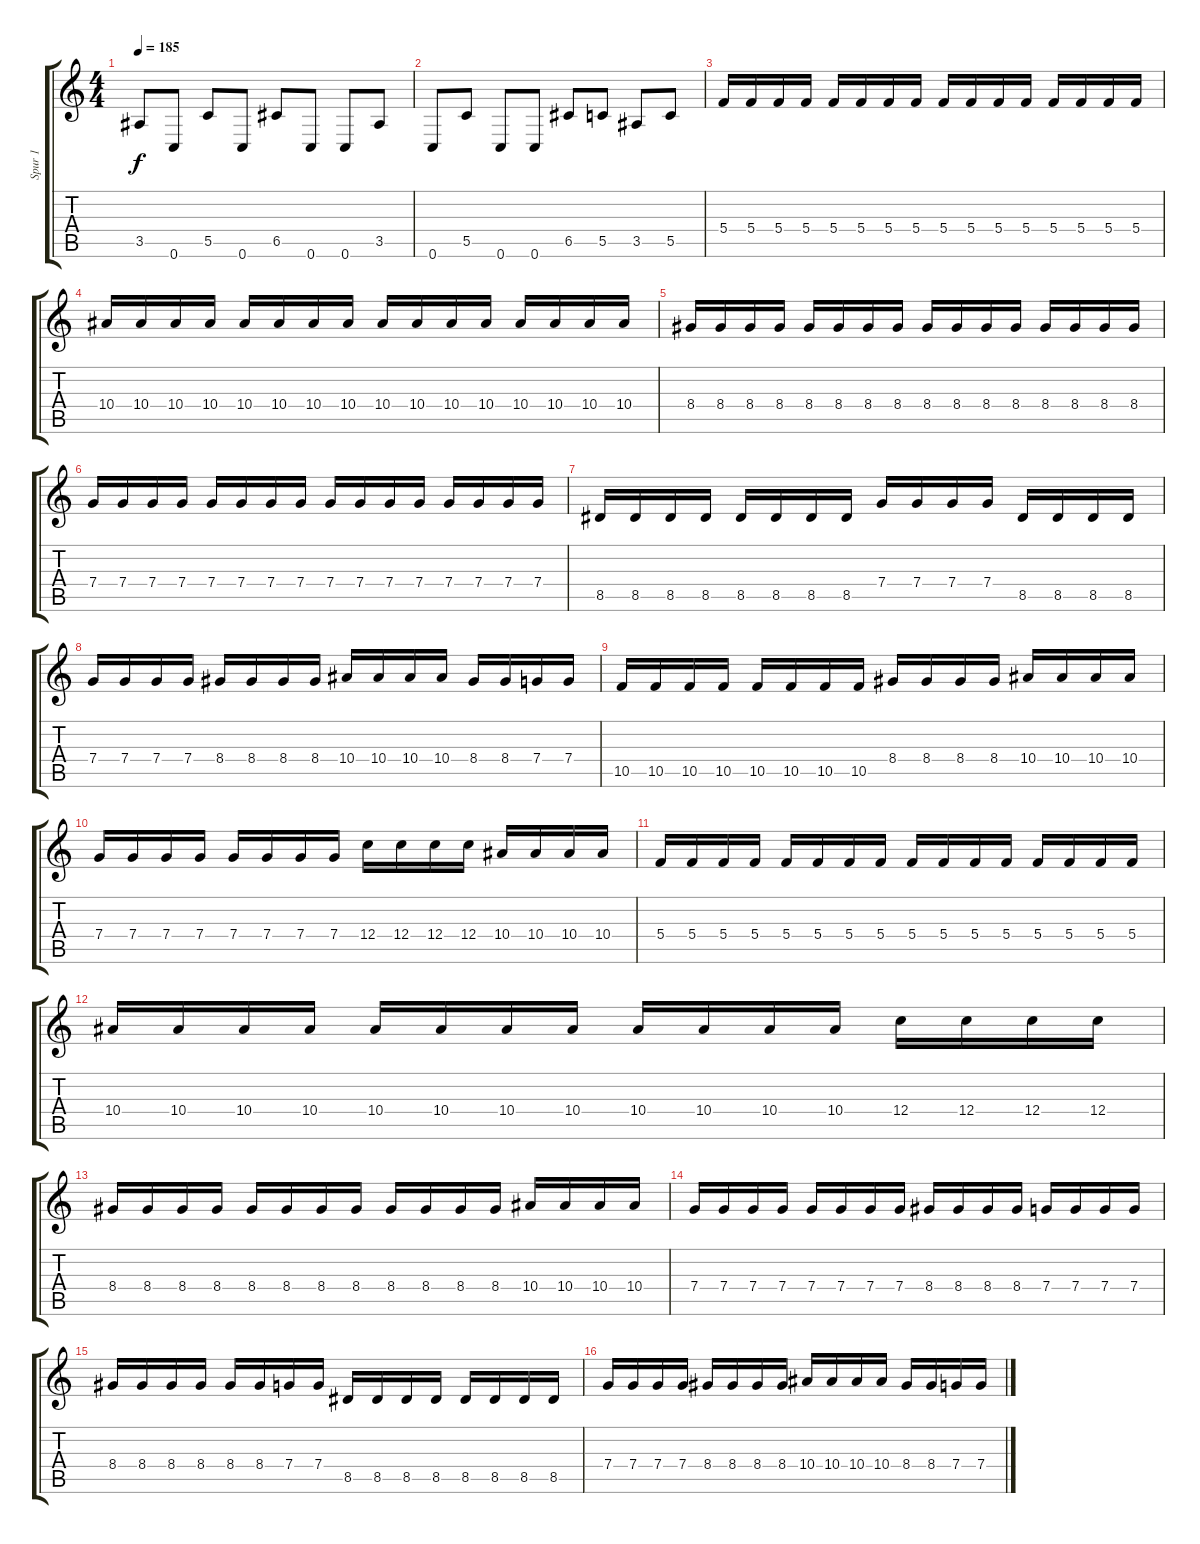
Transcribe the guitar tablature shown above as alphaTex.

\track ("Spur 1" "Spur 1") {instrument distortionguitar}
\staff {score tabs}
\tuning (D4 A3 F3 C3 G2 C2) {hide}
\ts (4 4)
\tempo 185
\clef g2
\ks c
3.5.8{dy f} 0.6.8 5.5.8 0.6.8 6.5.8 0.6.8 0.6.8 3.5.8 |
0.6.8 5.5.8 0.6.8 0.6.8 6.5.8 5.5.8 3.5.8 5.5.8 |
5.4.16 5.4.16 5.4.16 5.4.16 5.4.16 5.4.16 5.4.16 5.4.16 5.4.16 5.4.16 5.4.16 5.4.16 5.4.16 5.4.16 5.4.16 5.4.16 |
10.4.16 10.4.16 10.4.16 10.4.16 10.4.16 10.4.16 10.4.16 10.4.16 10.4.16 10.4.16 10.4.16 10.4.16 10.4.16 10.4.16 10.4.16 10.4.16 |
8.4.16 8.4.16 8.4.16 8.4.16 8.4.16 8.4.16 8.4.16 8.4.16 8.4.16 8.4.16 8.4.16 8.4.16 8.4.16 8.4.16 8.4.16 8.4.16 |
7.4.16 7.4.16 7.4.16 7.4.16 7.4.16 7.4.16 7.4.16 7.4.16 7.4.16 7.4.16 7.4.16 7.4.16 7.4.16 7.4.16 7.4.16 7.4.16 |
8.5.16 8.5.16 8.5.16 8.5.16 8.5.16 8.5.16 8.5.16 8.5.16 7.4.16 7.4.16 7.4.16 7.4.16 8.5.16 8.5.16 8.5.16 8.5.16 |
7.4.16 7.4.16 7.4.16 7.4.16 8.4.16 8.4.16 8.4.16 8.4.16 10.4.16 10.4.16 10.4.16 10.4.16 8.4.16 8.4.16 7.4.16 7.4.16 |
10.5.16 10.5.16 10.5.16 10.5.16 10.5.16 10.5.16 10.5.16 10.5.16 8.4.16 8.4.16 8.4.16 8.4.16 10.4.16 10.4.16 10.4.16 10.4.16 |
7.4.16 7.4.16 7.4.16 7.4.16 7.4.16 7.4.16 7.4.16 7.4.16 12.4.16 12.4.16 12.4.16 12.4.16 10.4.16 10.4.16 10.4.16 10.4.16 |
5.4.16 5.4.16 5.4.16 5.4.16 5.4.16 5.4.16 5.4.16 5.4.16 5.4.16 5.4.16 5.4.16 5.4.16 5.4.16 5.4.16 5.4.16 5.4.16 |
10.4.16 10.4.16 10.4.16 10.4.16 10.4.16 10.4.16 10.4.16 10.4.16 10.4.16 10.4.16 10.4.16 10.4.16 12.4.16 12.4.16 12.4.16 12.4.16 |
8.4.16 8.4.16 8.4.16 8.4.16 8.4.16 8.4.16 8.4.16 8.4.16 8.4.16 8.4.16 8.4.16 8.4.16 10.4.16 10.4.16 10.4.16 10.4.16 |
7.4.16 7.4.16 7.4.16 7.4.16 7.4.16 7.4.16 7.4.16 7.4.16 8.4.16 8.4.16 8.4.16 8.4.16 7.4.16 7.4.16 7.4.16 7.4.16 |
8.4.16 8.4.16 8.4.16 8.4.16 8.4.16 8.4.16 7.4.16 7.4.16 8.5.16 8.5.16 8.5.16 8.5.16 8.5.16 8.5.16 8.5.16 8.5.16 |
7.4.16 7.4.16 7.4.16 7.4.16 8.4.16 8.4.16 8.4.16 8.4.16 10.4.16 10.4.16 10.4.16 10.4.16 8.4.16 8.4.16 7.4.16 7.4.16
